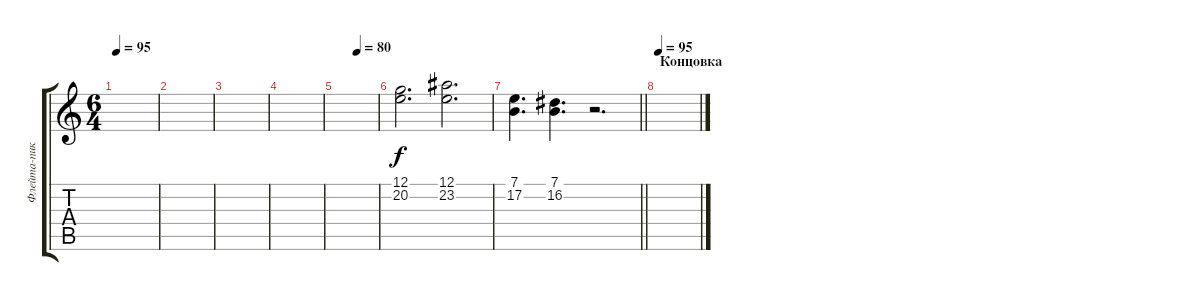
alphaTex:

\track ("Флейта-пикколо" "Флейта-пик") {instrument piccolo}
\staff {score tabs}
\tuning (E4 B3 G3 D3 A2 E2) {hide}
\ts (6 4)
\tempo 95
\clef g2
\ks c
|
|
|
|
\tempo (80 0.5)
|
(12.1 20.2).2{d} (12.1 23.2).2{d} |
\barLineRight lightlight
(7.1 17.2).4{d} (7.1 16.2).4{d} r.2{d} |
\section ("" "Концовка")
\tempo 95
